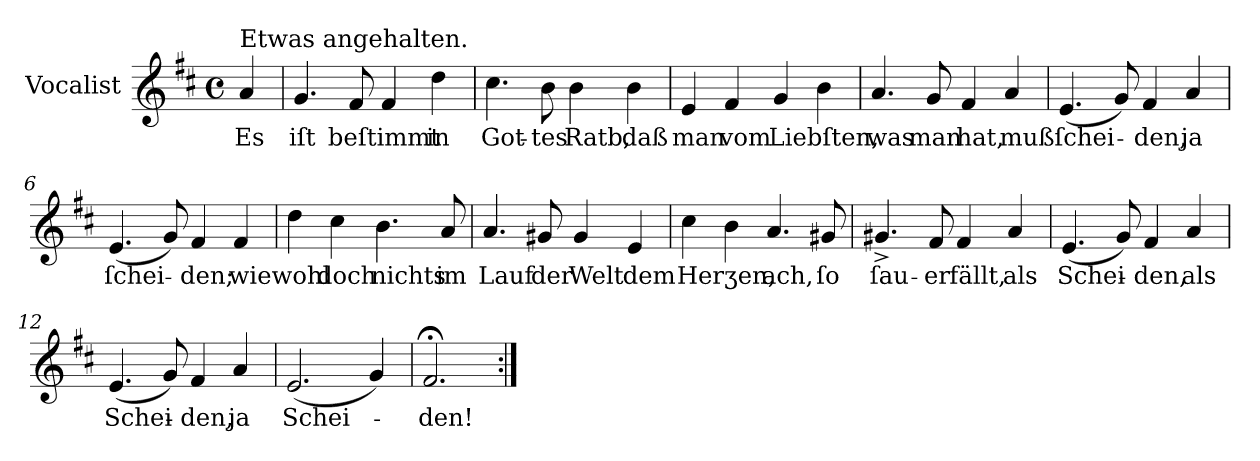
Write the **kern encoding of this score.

**kern	**text
*part1	*part1
*staff1	*staff1
*I"Vocalist	*
*clefG2	*
*k[f#c#]	*
*D:	*
*M4/4	*
*met(c)	*
=	=
!LO:TX:a:t=Etwas angehalten.	!
4a	Es
=1	=1
4.g	iſt
8f#	beſtimmt
4f#	.
4dd	in
=2	=2
4.cc#	Got-
8b	-tes
4b	Ratb,
4b	daß
=3	=3
4e	man
4f#	vom
4g	Liebſten,
4b	.
=4	=4
4.a	was
8g	man
4f#	hat,
4a	muß
=5	=5
(4.e	ſchei-
8g)	.
4f#	-den,
4a	ja
=6	=6
(4.e	ſchei-
8g)	.
4f#	-den;
4f#	wiewohl
=7	=7
4dd	.
4cc#	doch
4.b	nichts
8a	im
=8	=8
4.a	Lauf
8g#X	der
4g#	Welt
4e	dem
=9	=9
4cc#	Herʒen,
4b	.
4.a	ach,
8g#X	ſo
=10	=10
4.g#X^	ſau-
8f#	-er
4f#	fällt,
4a	als
=11	=11
(4.e	Schei-
8g)	.
4f#	-den,
4a	als
=12	=12
(4.e	Schei-
8g)	.
4f#	-den,
4a	ja
=13	=13
(2.e	Schei-
4g)	.
=14	=14
2.f#;<	-den!
=:|!	=:|!
*-	*-
